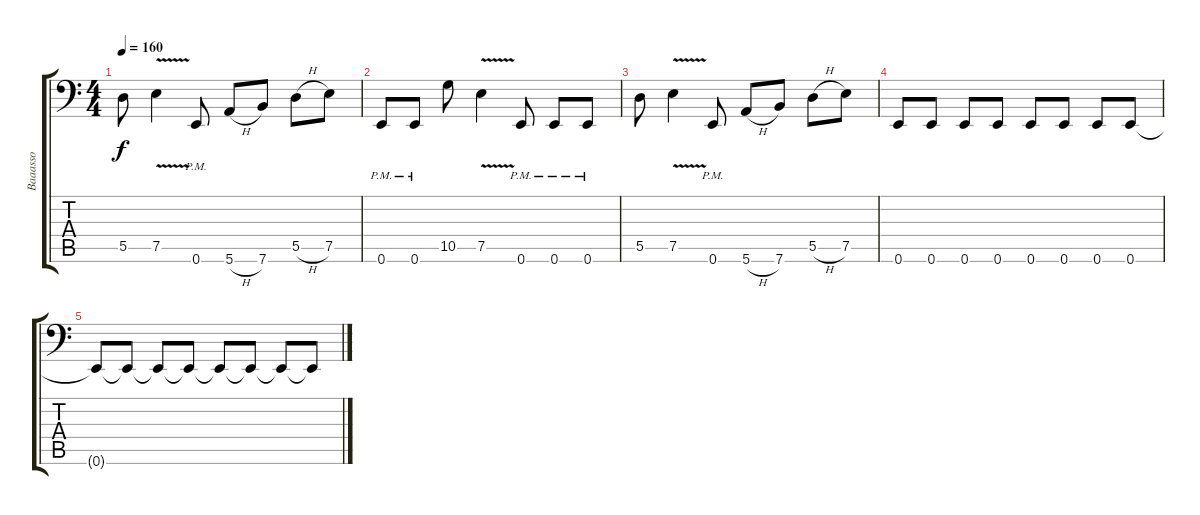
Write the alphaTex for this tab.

\track ("Baaasso" "Baaasso") {instrument electricbasspick}
\staff {score tabs}
\tuning (C3 C3 G2 D2 A1 E1) {hide}
\ts (4 4)
\tempo 160
\clef f4
\ks c
5.5.8{dy f} 7.5{v}.4 0.6{pm}.8 5.6{h}.8 7.6.8 5.5{h}.8 7.5.8 |
0.6{pm}.8 0.6{pm}.8 10.5.8 7.5{v}.4 0.6{pm}.8 0.6{pm}.8 0.6{pm}.8 |
5.5.8 7.5{v}.4 0.6{pm}.8 5.6{h}.8 7.6.8 5.5{h}.8 7.5.8 |
0.6.8 0.6.8 0.6.8 0.6.8 0.6.8 0.6.8 0.6.8 0.6.8 |
0.6{t}.8 0.6{t}.8 0.6{t}.8 0.6{t}.8 0.6{t}.8 0.6{t}.8 0.6{t}.8 0.6{t}.8
